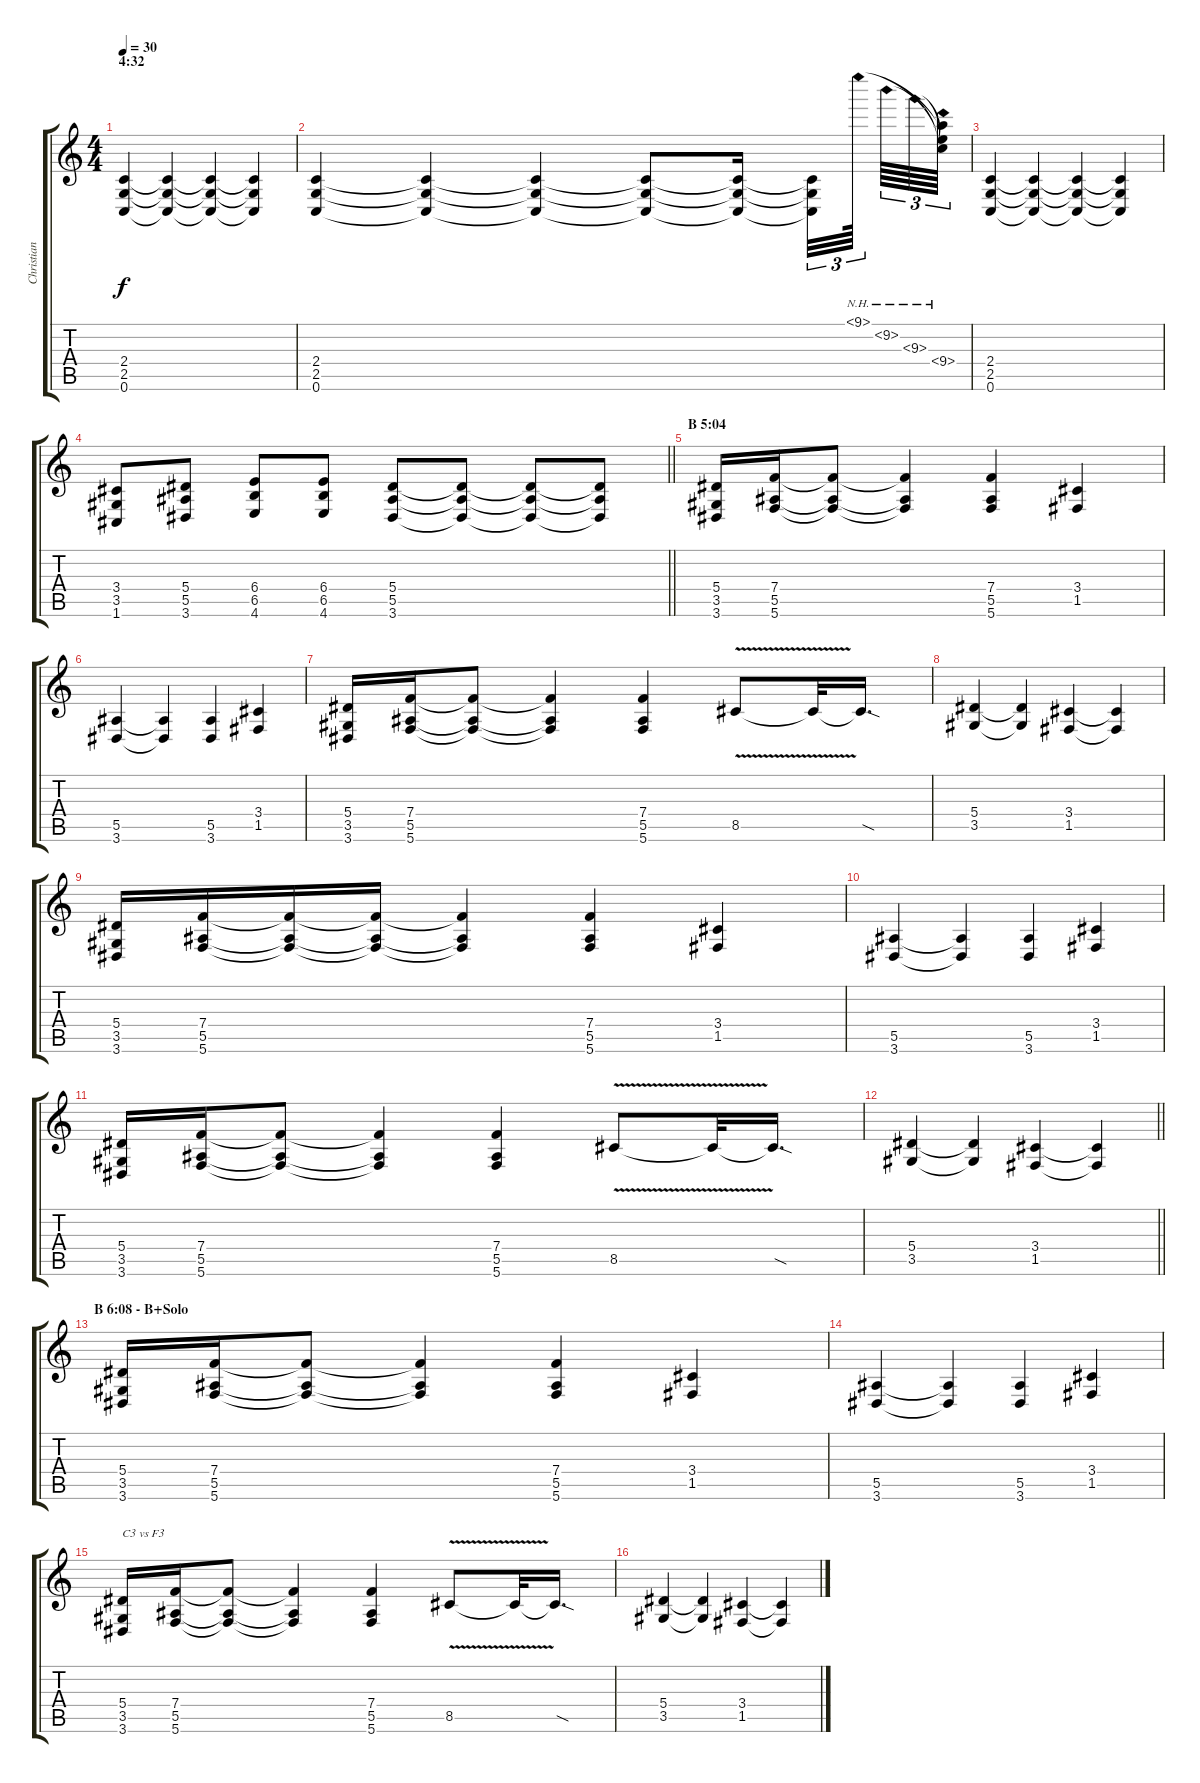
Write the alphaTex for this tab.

\track ("Christian Hector (Rhythm Guitar)" "Christian ") {instrument distortionguitar}
\staff {score tabs}
\tuning (C4 G3 Eb3 Bb2 F2 C2) {hide}
\ts (4 4)
\section ("" "4:32")
\tempo 30
\clef g2
\ks c
(2.4 2.5 0.6).4{dy f} (2.4{t} 2.5{t} 0.6{t}).4 (2.4{t} 2.5{t} 0.6{t}).4 (2.4{t} 2.5{t} 0.6{t}).4 |
(2.4 2.5 0.6).4 (2.4{t} 2.5{t} 0.6{t}).4 (2.4{t} 2.5{t} 0.6{t}).4 (2.4{t} 2.5{t} 0.6{t}).8 (2.4{t} 2.5{t} 0.6{t}).16{beam splitsecondary} (2.4{t} 2.5{t} 0.6{t}).32{tu (3 2)} 9.1{nh}.64{tu (3 2) beam splitsecondary} 9.2{nh}.64{tu (3 2)} 9.3{nh}.64{tu (3 2)} (9.1{t} 9.2{t} 9.3{t} 9.4{nh}).64{tu (3 2)} |
(2.4 2.5 0.6).4 (2.4{t} 2.5{t} 0.6{t}).4 (2.4{t} 2.5{t} 0.6{t}).4 (2.4{t} 2.5{t} 0.6{t}).4 |
\barLineRight lightlight
(3.4 3.5 1.6).8 (5.4 5.5 3.6).8 (6.4 6.5 4.6).8 (6.4 6.5 4.6).8 (5.4 5.5 3.6).8 (5.4{t} 5.5{t} 3.6{t}).8 (5.4{t} 5.5{t} 3.6{t}).8 (5.4{t} 5.5{t} 3.6{t}).8 |
\section ("" "B 5:04")
(5.4 3.5 3.6).16 (7.4 5.5 5.6).16 (7.4{t} 5.5{t} 5.6{t}).8 (7.4{t} 5.5{t} 5.6{t}).4 (7.4 5.5 5.6).4 (3.4 1.5).4 |
(5.5 3.6).4 (5.5{t} 3.6{t}).4 (5.5 3.6).4 (3.4 1.5).4 |
(5.4 3.5 3.6).16 (7.4 5.5 5.6).16 (7.4{t} 5.5{t} 5.6{t}).8 (7.4{t} 5.5{t} 5.6{t}).4 (7.4 5.5 5.6).4 8.5{v}.8 8.5{t}.32 8.5{sod t}.16{d} |
(5.4 3.5).4 (5.4{t} 3.5{t}).4 (3.4 1.5).4 (3.4{t} 1.5{t}).4 |
(5.4 3.5 3.6).16 (7.4 5.5 5.6).16 (7.4{t} 5.5{t} 5.6{t}).16 (7.4{t} 5.5{t} 5.6{t}).16 (7.4{t} 5.5{t} 5.6{t}).4 (7.4 5.5 5.6).4 (3.4 1.5).4 |
(5.5 3.6).4 (5.5{t} 3.6{t}).4 (5.5 3.6).4 (3.4 1.5).4 |
(5.4 3.5 3.6).16 (7.4 5.5 5.6).16 (7.4{t} 5.5{t} 5.6{t}).8 (7.4{t} 5.5{t} 5.6{t}).4 (7.4 5.5 5.6).4 8.5{v}.8 8.5{t}.32 8.5{sod t}.16{d} |
\barLineRight lightlight
(5.4 3.5).4 (5.4{t} 3.5{t}).4 (3.4 1.5).4 (3.4{t} 1.5{t}).4 |
\section ("" "B 6:08 - B+Solo")
(5.4 3.5 3.6).16 (7.4 5.5 5.6).16 (7.4{t} 5.5{t} 5.6{t}).8 (7.4{t} 5.5{t} 5.6{t}).4 (7.4 5.5 5.6).4 (3.4 1.5).4 |
(5.5 3.6).4 (5.5{t} 3.6{t}).4 (5.5 3.6).4 (3.4 1.5).4 |
(5.4 3.5 3.6).16{txt "C3 vs F3"} (7.4 5.5 5.6).16 (7.4{t} 5.5{t} 5.6{t}).8 (7.4{t} 5.5{t} 5.6{t}).4 (7.4 5.5 5.6).4 8.5{v}.8 8.5{t}.32 8.5{sod t}.16{d} |
(5.4 3.5).4 (5.4{t} 3.5{t}).4 (3.4 1.5).4 (3.4{t} 1.5{t}).4
